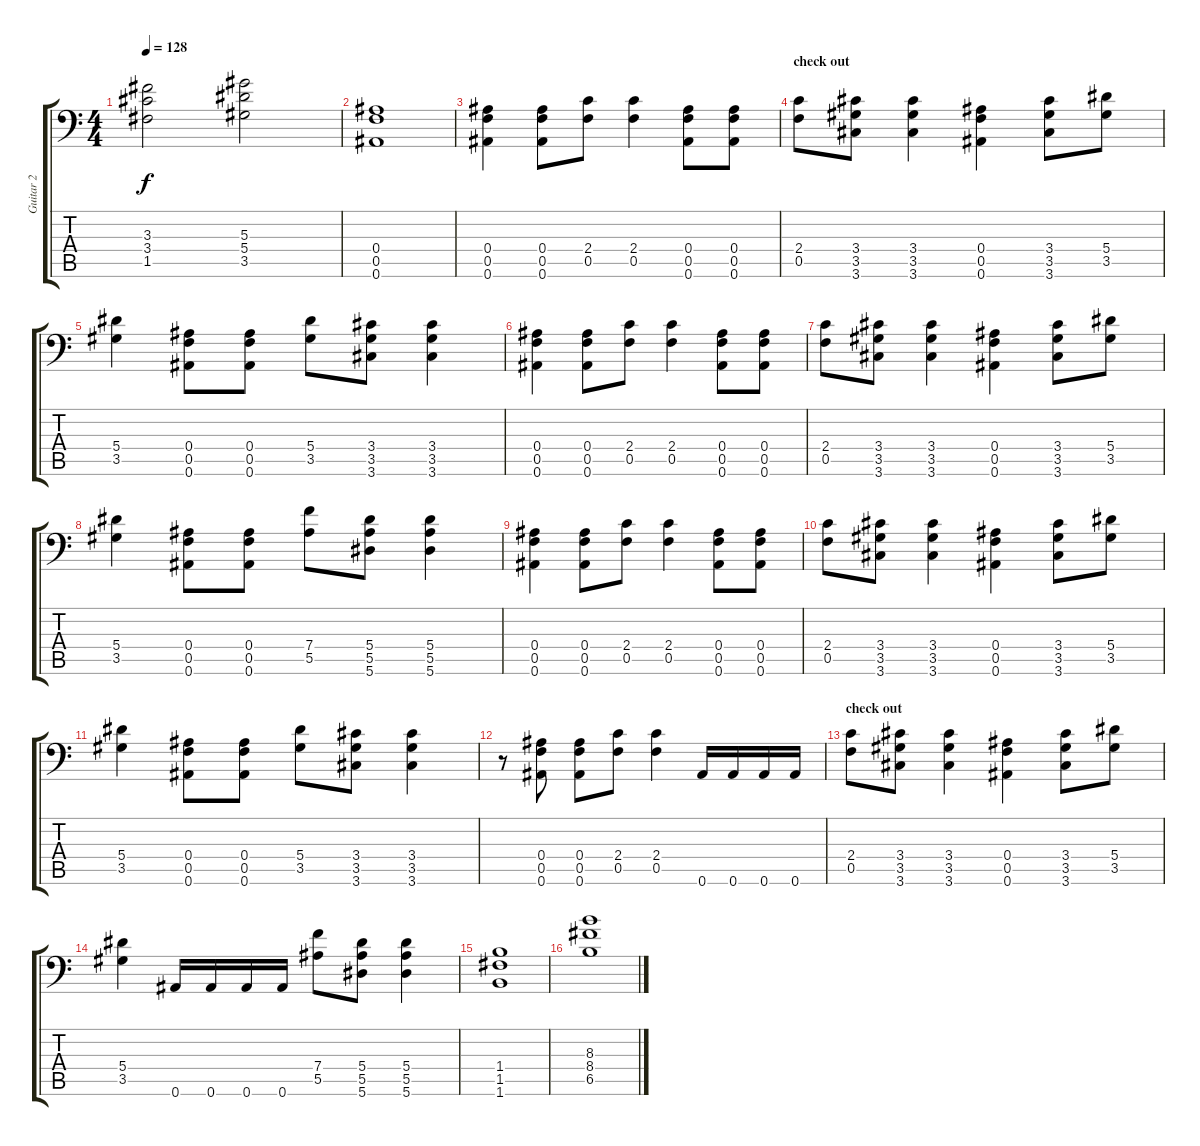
\track ("Guitar 2" "Guitar 2") {instrument overdrivenguitar}
\staff {score tabs}
\tuning (C4 G3 Eb3 Bb2 F2 Bb1) {hide}
\ts (4 4)
\tempo 128
\clef f4
\ks c
(3.3 3.4 1.5).2{dy f} (5.3 5.4 3.5).2 |
(0.4 0.5 0.6).1 |
(0.4 0.5 0.6).4 (0.4 0.5 0.6).8 (2.4 0.5).8 (2.4 0.5).4 (0.4 0.5 0.6).8 (0.4 0.5 0.6).8 |
\section ("" "check out")
(2.4 0.5).8 (3.4 3.5 3.6).8 (3.4 3.5 3.6).4 (0.4 0.5 0.6).4 (3.4 3.5 3.6).8 (5.4 3.5).8 |
(5.4 3.5).4 (0.4 0.5 0.6).8 (0.4 0.5 0.6).8 (5.4 3.5).8 (3.4 3.5 3.6).8 (3.4 3.5 3.6).4 |
(0.4 0.5 0.6).4 (0.4 0.5 0.6).8 (2.4 0.5).8 (2.4 0.5).4 (0.4 0.5 0.6).8 (0.4 0.5 0.6).8 |
(2.4 0.5).8 (3.4 3.5 3.6).8 (3.4 3.5 3.6).4 (0.4 0.5 0.6).4 (3.4 3.5 3.6).8 (5.4 3.5).8 |
(5.4 3.5).4 (0.4 0.5 0.6).8 (0.4 0.5 0.6).8 (7.4 5.5).8 (5.4 5.5 5.6).8 (5.4 5.5 5.6).4 |
(0.4 0.5 0.6).4 (0.4 0.5 0.6).8 (2.4 0.5).8 (2.4 0.5).4 (0.4 0.5 0.6).8 (0.4 0.5 0.6).8 |
(2.4 0.5).8 (3.4 3.5 3.6).8 (3.4 3.5 3.6).4 (0.4 0.5 0.6).4 (3.4 3.5 3.6).8 (5.4 3.5).8 |
(5.4 3.5).4 (0.4 0.5 0.6).8 (0.4 0.5 0.6).8 (5.4 3.5).8 (3.4 3.5 3.6).8 (3.4 3.5 3.6).4 |
r.8 (0.4 0.5 0.6).8 (0.4 0.5 0.6).8 (2.4 0.5).8 (2.4 0.5).4 0.6.16 0.6.16 0.6.16 0.6.16 |
\section ("" "check out")
(2.4 0.5).8 (3.4 3.5 3.6).8 (3.4 3.5 3.6).4 (0.4 0.5 0.6).4 (3.4 3.5 3.6).8 (5.4 3.5).8 |
(5.4 3.5).4 0.6.16 0.6.16 0.6.16 0.6.16 (7.4 5.5).8 (5.4 5.5 5.6).8 (5.4 5.5 5.6).4 |
(1.4 1.5 1.6).1 |
(8.3 8.4 6.5).1
